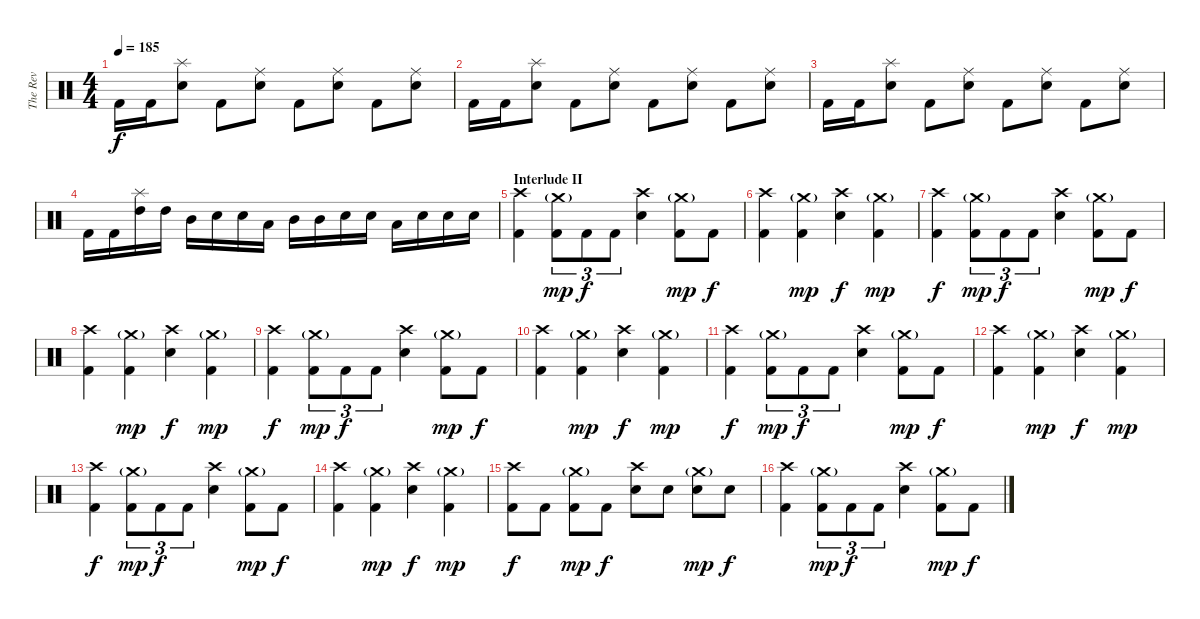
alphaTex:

\track ("The Rev" "The Rev") {instrument percussion}
\staff {score}
\articulation defaults
\ts (4 4)
\tempo 185
\clef neutral
\ks c "Kick (hit) 2".16{dy f} "Kick (hit) 2".16
("Splash (hit)" "Electric Snare (hit)").8 "Kick (hit) 2".8 ("Ride (middle)" "Electric Snare (hit)").8 "Kick (hit) 2".8 ("Ride (middle)" "Electric Snare (hit)").8 "Kick (hit) 2".8 ("Ride (middle)" "Electric Snare (hit)").8 |
"Kick (hit) 2".16 "Kick (hit) 2".16 ("Splash (hit)" "Electric Snare (hit)").8 "Kick (hit) 2".8 ("Ride (middle)" "Electric Snare (hit)").8 "Kick (hit) 2".8 ("Ride (middle)" "Electric Snare (hit)").8 "Kick (hit) 2".8 ("Ride (middle)" "Electric Snare (hit)").8 |
"Kick (hit) 2".16 "Kick (hit) 2".16 ("Splash (hit)" "Electric Snare (hit)").8 "Kick (hit) 2".8 ("Ride (middle)" "Electric Snare (hit)").8 "Kick (hit) 2".8 ("Ride (middle)" "Electric Snare (hit)").8 "Kick (hit) 2".8 ("Ride (middle)" "Electric Snare (hit)").8 |
"Kick (hit) 2".16 "Kick (hit) 2".16 ("Splash (hit)" "High Tom (hit)").16 "High Tom (hit)".16 "Mid Tom (hit)".16 "Electric Snare (hit)".16 "Electric Snare (hit)".16 "Low Tom (hit)".16 "Mid Tom (hit)".16 "Mid Tom (hit)".16 "Electric Snare (hit)".16 "Electric Snare (hit)".16 "Low Tom (hit)".16 "Electric Snare (hit)".16 "Electric Snare (hit)".16 "Electric Snare (hit)".16 |
\section ("" "Interlude II")
("Crash high (hit)" "Kick (hit) 2").4 ("Crash medium (hit)"{g} "Kick (hit) 2").8{tu (3 2) dy mp} "Kick (hit) 2".8{tu (3 2) dy f} "Kick (hit) 2".8{tu (3 2)} ("Crash high (hit)" "Electric Snare (hit)").4 ("Crash medium (hit)"{g} "Kick (hit) 2").8{dy mp} "Kick (hit) 2".8{dy f} |
("Crash high (hit)" "Kick (hit) 2").4 ("Crash medium (hit)"{g} "Kick (hit) 2").4{dy mp} ("Crash high (hit)" "Electric Snare (hit)").4{dy f} ("Crash medium (hit)"{g} "Kick (hit) 2").4{dy mp} |
("Crash high (hit)" "Kick (hit) 2").4{dy f} ("Crash medium (hit)"{g} "Kick (hit) 2").8{tu (3 2) dy mp} "Kick (hit) 2".8{tu (3 2) dy f} "Kick (hit) 2".8{tu (3 2)} ("Crash high (hit)" "Electric Snare (hit)").4 ("Crash medium (hit)"{g} "Kick (hit) 2").8{dy mp} "Kick (hit) 2".8{dy f} |
("Crash high (hit)" "Kick (hit) 2").4 ("Crash medium (hit)"{g} "Kick (hit) 2").4{dy mp} ("Crash high (hit)" "Electric Snare (hit)").4{dy f} ("Crash medium (hit)"{g} "Kick (hit) 2").4{dy mp} |
("Crash high (hit)" "Kick (hit) 2").4{dy f} ("Crash medium (hit)"{g} "Kick (hit) 2").8{tu (3 2) dy mp} "Kick (hit) 2".8{tu (3 2) dy f} "Kick (hit) 2".8{tu (3 2)} ("Crash high (hit)" "Electric Snare (hit)").4 ("Crash medium (hit)"{g} "Kick (hit) 2").8{dy mp} "Kick (hit) 2".8{dy f} |
("Crash high (hit)" "Kick (hit) 2").4 ("Crash medium (hit)"{g} "Kick (hit) 2").4{dy mp} ("Crash high (hit)" "Electric Snare (hit)").4{dy f} ("Crash medium (hit)"{g} "Kick (hit) 2").4{dy mp} |
("Crash high (hit)" "Kick (hit) 2").4{dy f} ("Crash medium (hit)"{g} "Kick (hit) 2").8{tu (3 2) dy mp} "Kick (hit) 2".8{tu (3 2) dy f} "Kick (hit) 2".8{tu (3 2)} ("Crash high (hit)" "Electric Snare (hit)").4 ("Crash medium (hit)"{g} "Kick (hit) 2").8{dy mp} "Kick (hit) 2".8{dy f} |
("Crash high (hit)" "Kick (hit) 2").4 ("Crash medium (hit)"{g} "Kick (hit) 2").4{dy mp} ("Crash high (hit)" "Electric Snare (hit)").4{dy f} ("Crash medium (hit)"{g} "Kick (hit) 2").4{dy mp} |
("Crash high (hit)" "Kick (hit) 2").4{dy f} ("Crash medium (hit)"{g} "Kick (hit) 2").8{tu (3 2) dy mp} "Kick (hit) 2".8{tu (3 2) dy f} "Kick (hit) 2".8{tu (3 2)} ("Crash high (hit)" "Electric Snare (hit)").4 ("Crash medium (hit)"{g} "Kick (hit) 2").8{dy mp} "Kick (hit) 2".8{dy f} |
("Crash high (hit)" "Kick (hit) 2").4 ("Crash medium (hit)"{g} "Kick (hit) 2").4{dy mp} ("Crash high (hit)" "Electric Snare (hit)").4{dy f} ("Crash medium (hit)"{g} "Kick (hit) 2").4{dy mp} |
("Crash high (hit)" "Kick (hit) 2").8{dy f} "Kick (hit) 2".8 ("Crash medium (hit)"{g} "Kick (hit) 2").8{dy mp} "Kick (hit) 2".8{dy f} ("Crash high (hit)" "Electric Snare (hit)").8 "Electric Snare (hit)".8 ("Crash medium (hit)"{g} "Electric Snare (hit)").8{dy mp} "Electric Snare (hit)".8{dy f} |
("Crash high (hit)" "Kick (hit) 2").4 ("Crash medium (hit)"{g} "Kick (hit) 2").8{tu (3 2) dy mp} "Kick (hit) 2".8{tu (3 2) dy f} "Kick (hit) 2".8{tu (3 2)} ("Crash high (hit)" "Electric Snare (hit)").4 ("Crash medium (hit)"{g} "Kick (hit) 2").8{dy mp} "Kick (hit) 2".8{dy f}
